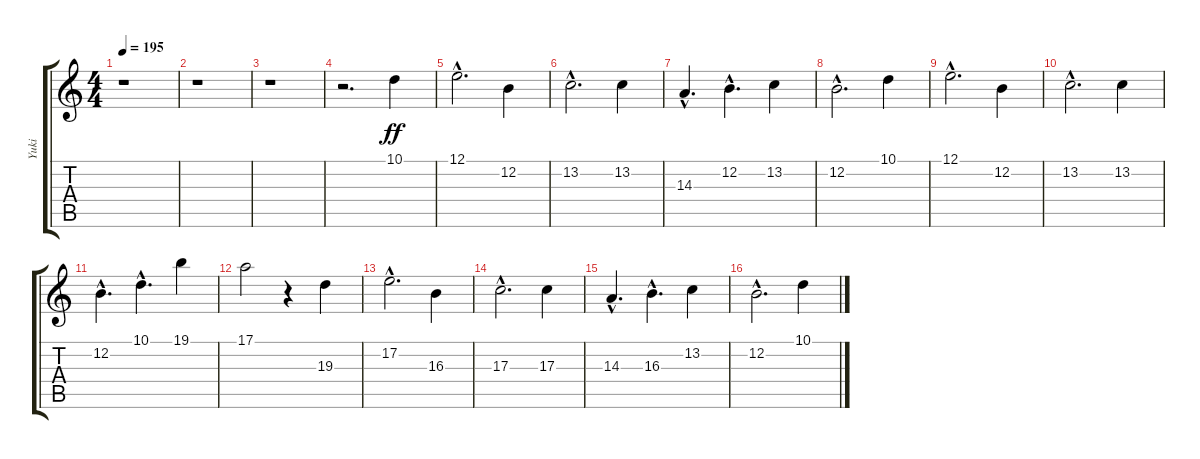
\track ("Yuki" "Yuki") {instrument tenorsax}
\staff {score tabs}
\tuning (E4 B3 G3 D3 A2 E2) {hide}
\ts (4 4)
\tempo 195
\clef g2
\ks c
r.1{dy f} |
r.1 |
r.1 |
r.2{d} 10.1.4{dy ff} |
12.1{hac}.2{d} 12.2.4 |
13.2{hac}.2{d} 13.2.4 |
14.3{hac}.4{d} 12.2{hac}.4{d} 13.2.4 |
12.2{hac}.2{d} 10.1.4 |
12.1{hac}.2{d} 12.2.4 |
13.2{hac}.2{d} 13.2.4 |
12.2{hac}.4{d} 10.1{hac}.4{d} 19.1.4 |
17.1.2 r.4 19.3.4 |
17.2{hac}.2{d} 16.3.4 |
17.3{hac}.2{d} 17.3.4 |
14.3{hac}.4{d} 16.3{hac}.4{d} 13.2.4 |
12.2{hac}.2{d} 10.1.4
